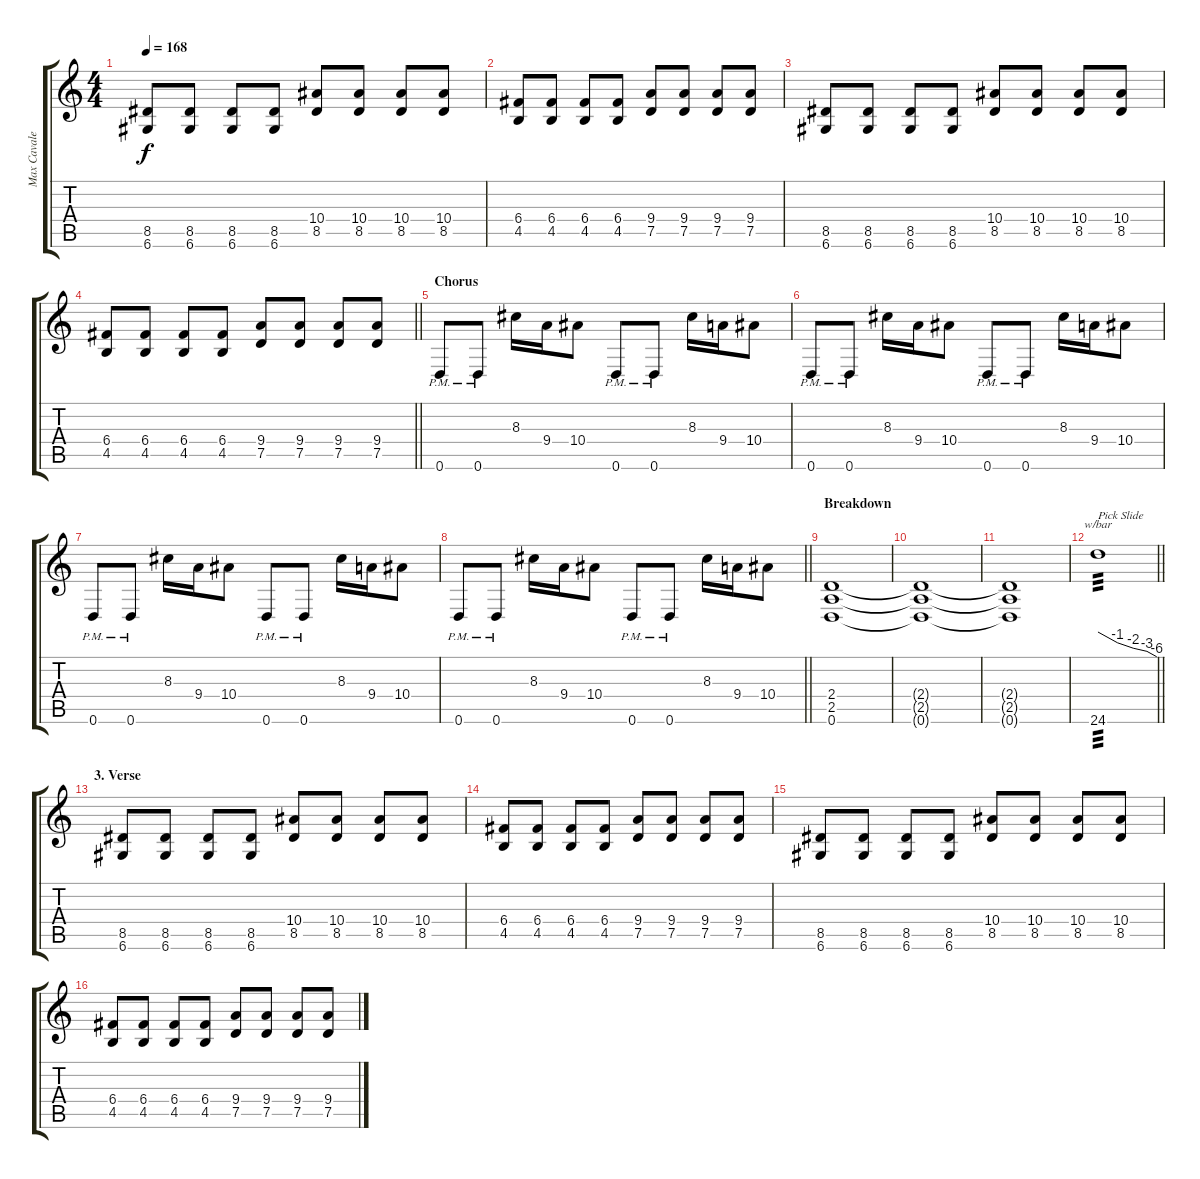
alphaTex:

\track ("Max Cavalera (Rhythm)" "Max Cavale") {instrument distortionguitar}
\staff {score tabs}
\tuning (D4 A3 F3 C3 G2 D2) {hide}
\ts (4 4)
\tempo 168
\clef g2
\ks c
(8.5 6.6).8{dy f} (8.5 6.6).8 (8.5 6.6).8 (8.5 6.6).8 (10.4 8.5).8 (10.4 8.5).8 (10.4 8.5).8 (10.4 8.5).8 |
(6.4 4.5).8 (6.4 4.5).8 (6.4 4.5).8 (6.4 4.5).8 (9.4 7.5).8 (9.4 7.5).8 (9.4 7.5).8 (9.4 7.5).8 |
(8.5 6.6).8 (8.5 6.6).8 (8.5 6.6).8 (8.5 6.6).8 (10.4 8.5).8 (10.4 8.5).8 (10.4 8.5).8 (10.4 8.5).8 |
\barLineRight lightlight
(6.4 4.5).8 (6.4 4.5).8 (6.4 4.5).8 (6.4 4.5).8 (9.4 7.5).8 (9.4 7.5).8 (9.4 7.5).8 (9.4 7.5).8 |
\section ("" "Chorus")
0.6{pm}.8 0.6{pm}.8 8.3.16 9.4.16 10.4.8 0.6{pm}.8 0.6{pm}.8 8.3.16 9.4.16 10.4.8 |
0.6{pm}.8 0.6{pm}.8 8.3.16 9.4.16 10.4.8 0.6{pm}.8 0.6{pm}.8 8.3.16 9.4.16 10.4.8 |
0.6{pm}.8 0.6{pm}.8 8.3.16 9.4.16 10.4.8 0.6{pm}.8 0.6{pm}.8 8.3.16 9.4.16 10.4.8 |
\barLineRight lightlight
0.6{pm}.8 0.6{pm}.8 8.3.16 9.4.16 10.4.8 0.6{pm}.8 0.6{pm}.8 8.3.16 9.4.16 10.4.8 |
\section ("" "Breakdown")
(2.4 2.5 0.6).1 |
(2.4{t} 2.5{t} 0.6{t}).1 |
(2.4{t} 2.5{t} 0.6{t}).1 |
\barLineRight lightlight
24.6.1{tbe (custom default 0 0 20 -4 36 -8 50 -12 60 -24) txt "Pick Slide" tp 3} |
\section ("" "3. Verse")
(8.5 6.6).8 (8.5 6.6).8 (8.5 6.6).8 (8.5 6.6).8 (10.4 8.5).8 (10.4 8.5).8 (10.4 8.5).8 (10.4 8.5).8 |
(6.4 4.5).8 (6.4 4.5).8 (6.4 4.5).8 (6.4 4.5).8 (9.4 7.5).8 (9.4 7.5).8 (9.4 7.5).8 (9.4 7.5).8 |
(8.5 6.6).8 (8.5 6.6).8 (8.5 6.6).8 (8.5 6.6).8 (10.4 8.5).8 (10.4 8.5).8 (10.4 8.5).8 (10.4 8.5).8 |
(6.4 4.5).8 (6.4 4.5).8 (6.4 4.5).8 (6.4 4.5).8 (9.4 7.5).8 (9.4 7.5).8 (9.4 7.5).8 (9.4 7.5).8
